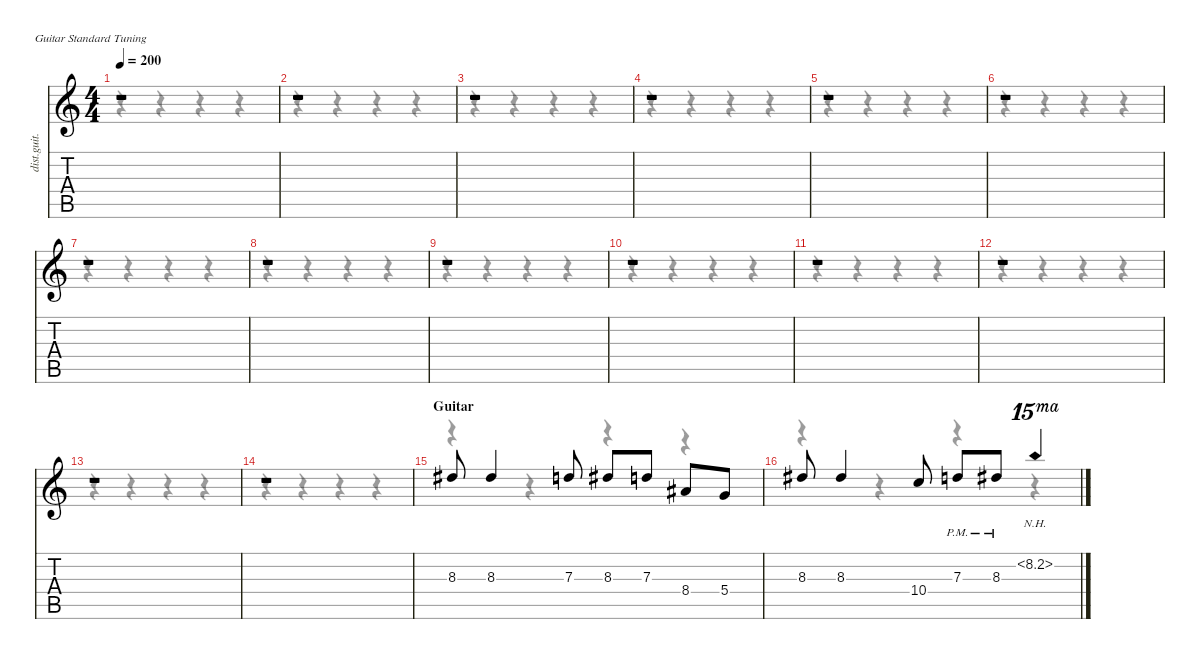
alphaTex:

\hideDynamics
\bracketExtendMode nobrackets
\otherSystemsTrackNameOrientation horizontal
\track ("Lead 2" "dist.guit.") {instrument distortionguitar}
\staff {score tabs}
\tuning (E4 B3 G3 D3 A2 E2)
\voice
\ts (4 4)
\section ("" "")
\scale
1.05664
\tempo 200
\accidentals auto
\clef g2
\ottava regular
\simile none
\ks c
r.1{dy mp} |
\scale
0.997499 r.1 |
\scale
0.997499 r.1 |
\scale
0.997499 r.1 |
\scale
0.975432 r.1 |
\scale
0.975432 r.1 |
\scale
1.07564 r.1 |
\scale
0.990757 r.1 |
\scale
0.961334 r.1 |
\scale
0.990757 r.1 |
\scale
0.990757 r.1 |
\scale
0.990757 r.1 |
\scale
1.06929 r.1 |
\scale
0.993086 r.1 |
\section ("" "Guitar")
\scale
0.988084 8.3{acc #}.8{dy f} 8.3{acc #}.4 7.3.8 8.3{acc #}.8 7.3.8 8.4{acc #}.8 5.4.8 |
\scale
0.988084 8.3{acc #}.8 8.3{acc #}.4 10.4.8 7.3{pm}.8 8.3{pm acc #}.8 8.2{nh}.4{ot 15ma}
\voice
\clef g2
\ottava regular
\simile none
\ks c
r.4{dy mf} r.4 r.4 r.4 |
r.4 r.4 r.4 r.4 |
r.4 r.4 r.4 r.4 |
r.4 r.4 r.4 r.4 |
r.4 r.4 r.4 r.4 |
r.4 r.4 r.4 r.4 |
r.4 r.4 r.4 r.4 |
r.4 r.4 r.4 r.4 |
r.4 r.4 r.4 r.4 |
r.4 r.4 r.4 r.4 |
r.4 r.4 r.4 r.4 |
r.4 r.4 r.4 r.4 |
r.4 r.4 r.4 r.4 |
r.4 r.4 r.4 r.4 |
r.4 r.4 r.4 r.4 |
r.4 r.4 r.4 r.4
